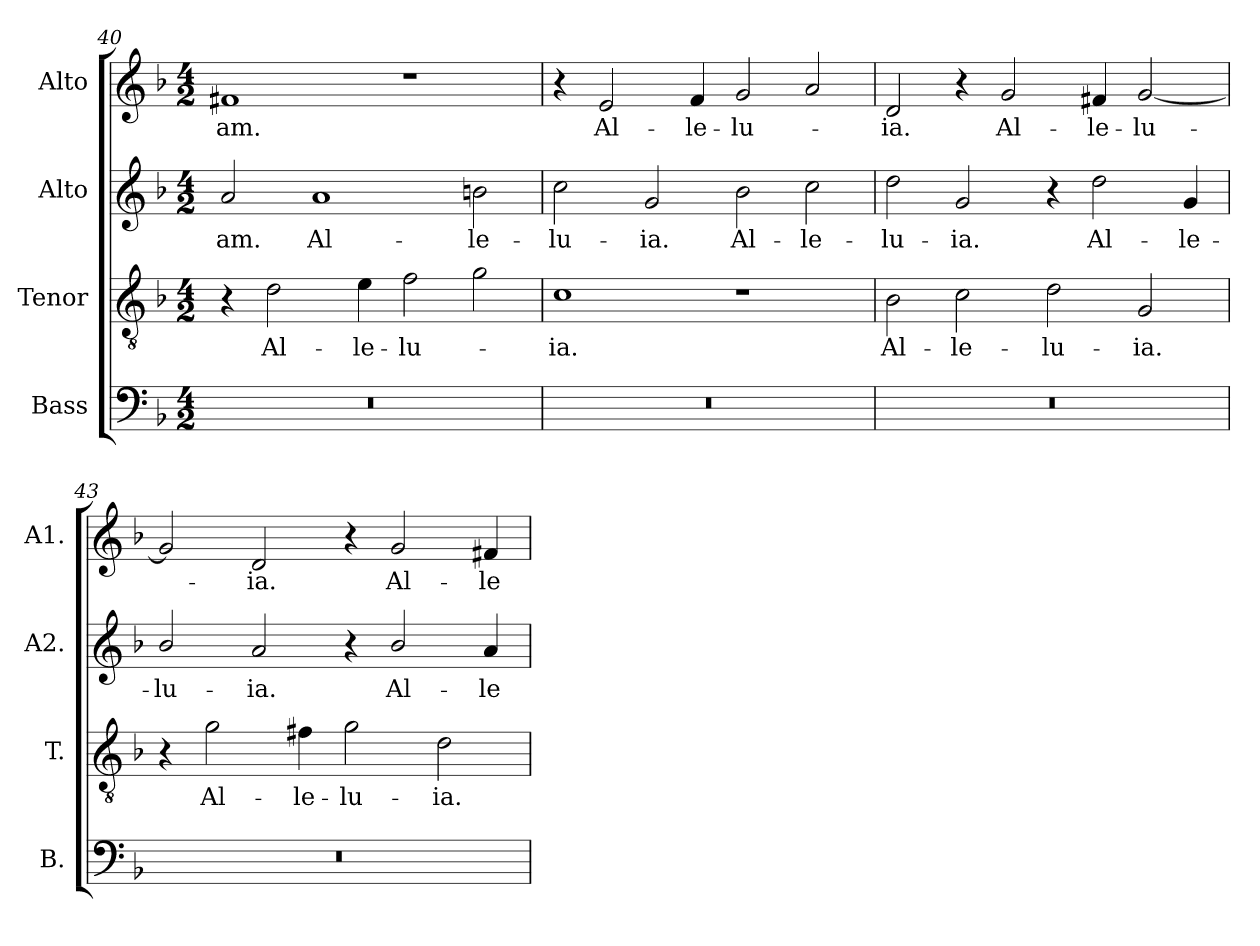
**kern	**kern	**text	**kern	**text	**kern	**text
*part4	*part3	*part3	*part2	*part2	*part1	*part1
*staff4	*staff3	*staff3	*staff2	*staff2	*staff1	*staff1
*I"Bass	*I"Tenor	*	*I"Alto	*	*I"Alto	*
*I'B.	*I'T.	*	*I'A2.	*	*I'A1.	*
*clefF4	*clefGv2	*	*clefG2	*	*clefG2	*
*	*ITrd7c12	*	*	*	*	*
*k[b-]	*k[b-]	*	*k[b-]	*	*k[b-]	*
*F:	*F:	*	*F:	*	*F:	*
*M4/2	*M4/2	*	*M4/2	*	*M4/2	*
=40	=40	=40	=40	=40	=40	=40
!LO:N:vis=1	!	!	!	!	!	!
!	!	!	!	!LO:LY:b:color=#000000	!	!
!	!	!	!	!	!	!LO:LY:b:color=#000000
0r	4r	.	2ai/	-am.	1f#Xi	-am.
!	!	!LO:LY:b:color=#000000	!	!	!	!
.	2Di\	Al-	.	.	.	.
!	!	!	!	!LO:LY:b:color=#000000	!	!
.	.	.	1ai	Al-	.	.
!	!	!LO:LY:b:color=#000000	!	!	!	!
.	4Ei\	-le-	.	.	.	.
!	!	!LO:LY:b:color=#000000	!	!	!	!
.	2Fi\	-lu-	.	.	1r	.
!	!	!	!	!LO:LY:b:color=#000000	!	!
.	2Gi\	.	2bni\	-le-	.	.
!!LO:LB:g=z
=41	=41	=41	=41	=41	=41	=41
!LO:N:vis=1	!	!	!	!	!	!
!	!	!LO:LY:b:color=#000000	!	!	!	!
!	!	!	!	!LO:LY:b:color=#000000	!	!
0r	1Ci	-ia.	2cci\	-lu-	4r	.
!	!	!	!	!	!	!LO:LY:b:color=#000000
.	.	.	.	.	2ei/	Al-
!	!	!	!	!LO:LY:b:color=#000000	!	!
.	.	.	2gi/	-ia.	.	.
!	!	!	!	!	!	!LO:LY:b:color=#000000
.	.	.	.	.	4fi/	-le-
!	!	!	!	!LO:LY:b:color=#000000	!	!
!	!	!	!	!	!	!LO:LY:b:color=#000000
.	1r	.	2b-i\	Al-	2gi/	-lu-
!	!	!	!	!LO:LY:b:color=#000000	!	!
.	.	.	2cci\	-le-	2ai/	.
=42	=42	=42	=42	=42	=42	=42
!LO:N:vis=1	!	!	!	!	!	!
!	!	!LO:LY:b:color=#000000	!	!	!	!
!	!	!	!	!LO:LY:b:color=#000000	!	!
!	!	!	!	!	!	!LO:LY:b:color=#000000
0r	2BB-i\	Al-	2ddi\	-lu-	2di/	-ia.
!	!	!LO:LY:b:color=#000000	!	!	!	!
!	!	!	!	!LO:LY:b:color=#000000	!	!
.	2Ci\	-le-	2gi/	-ia.	4r	.
!	!	!	!	!	!	!LO:LY:b:color=#000000
.	.	.	.	.	2gi/	Al-
!	!	!LO:LY:b:color=#000000	!	!	!	!
.	2Di\	-lu-	4r	.	.	.
!	!	!	!	!LO:LY:b:color=#000000	!	!
!	!	!	!	!	!	!LO:LY:b:color=#000000
.	.	.	2ddi\	Al-	4f#Xi/	-le-
!	!	!LO:LY:b:color=#000000	!	!	!	!
!	!	!	!	!	!	!LO:LY:b:color=#000000
.	2GGi/	-ia.	.	.	[2gi/	-lu-
!	!	!	!	!LO:LY:b:color=#000000	!	!
.	.	.	4gi/	-le-	.	.
=43	=43	=43	=43	=43	=43	=43
!LO:N:vis=1	!	!	!	!	!	!
!	!	!	!	!LO:LY:b:color=#000000	!	!
0r	4r	.	2b-i/	-lu-	2gi/]	.
!	!	!LO:LY:b:color=#000000	!	!	!	!
.	2Gi\	Al-	.	.	.	.
!	!	!	!	!LO:LY:b:color=#000000	!	!
!	!	!	!	!	!	!LO:LY:b:color=#000000
.	.	.	2ai/	-ia.	2di/	-ia.
!	!	!LO:LY:b:color=#000000	!	!	!	!
.	4F#Xi\	-le-	.	.	.	.
!	!	!LO:LY:b:color=#000000	!	!	!	!
.	2Gi\	-lu-	4r	.	4r	.
!	!	!	!	!LO:LY:b:color=#000000	!	!
!	!	!	!	!	!	!LO:LY:b:color=#000000
.	.	.	2b-i/	Al-	2gi/	Al-
!	!	!LO:LY:b:color=#000000	!	!	!	!
.	2Di\	-ia.	.	.	.	.
!	!	!	!	!LO:LY:b:color=#000000	!	!
!	!	!	!	!	!	!LO:LY:b:color=#000000
.	.	.	4ai/	-le-	4f#Xi/	-le-
=	=	=	=	=	=	=
*-	*-	*-	*-	*-	*-	*-
